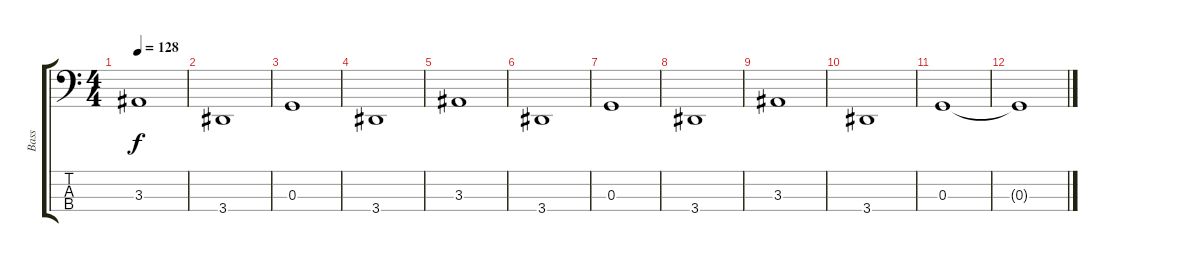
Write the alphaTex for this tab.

\track ("Bass" "Bass") {instrument electricbassfinger}
\staff {score tabs}
\tuning (F2 C2 G1 C1) {hide}
\ts (4 4)
\tempo 128
\clef f4
\ks c
3.3.1{dy f} |
3.4.1 |
0.3.1 |
3.4.1 |
3.3.1 |
3.4.1 |
0.3.1 |
3.4.1 |
3.3.1 |
3.4.1 |
0.3.1 |
0.3{t}.1
